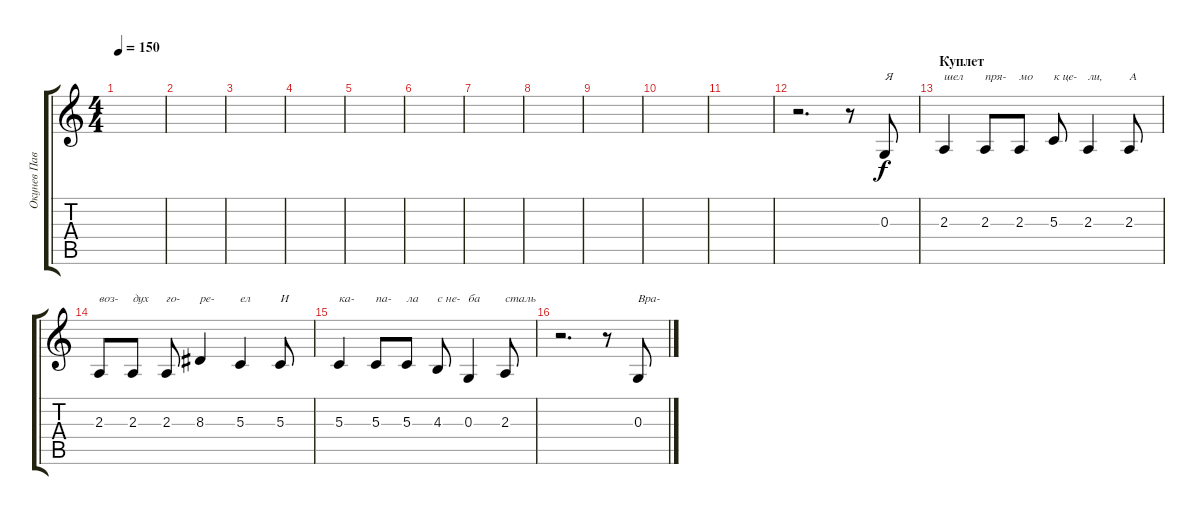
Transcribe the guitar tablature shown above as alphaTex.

\track ("Окунев Павел" "Окунев Пав") {instrument oboe}
\staff {score tabs}
\tuning (E4 B3 G3 D3 A2 E2) {hide}
\ts (4 4)
\tempo 150
\clef g2
\ks c
|
|
|
|
|
|
|
|
|
|
|
r.2{d} r.8 0.3.8{txt "Я"} |
\section ("" "Куплет")
2.3.4{txt "шел"} 2.3.8{txt "пря-"} 2.3.8{txt "мо"} 5.3.8{txt "к це-"} 2.3.4{txt "ли,"} 2.3.8{txt "А"} |
2.3.8{txt "воз-"} 2.3.8{txt "дух"} 2.3.8{txt "го-"} 8.3.4{txt "ре-"} 5.3.4{txt "ел"} 5.3.8{txt "И"} |
5.3.4{txt "ка-"} 5.3.8{txt "па-"} 5.3.8{txt "ла"} 4.3.8{txt "с не-"} 0.3.4{txt "ба"} 2.3.8{txt "сталь"} |
r.2{d} r.8 0.3.8{txt "Вра-"}
